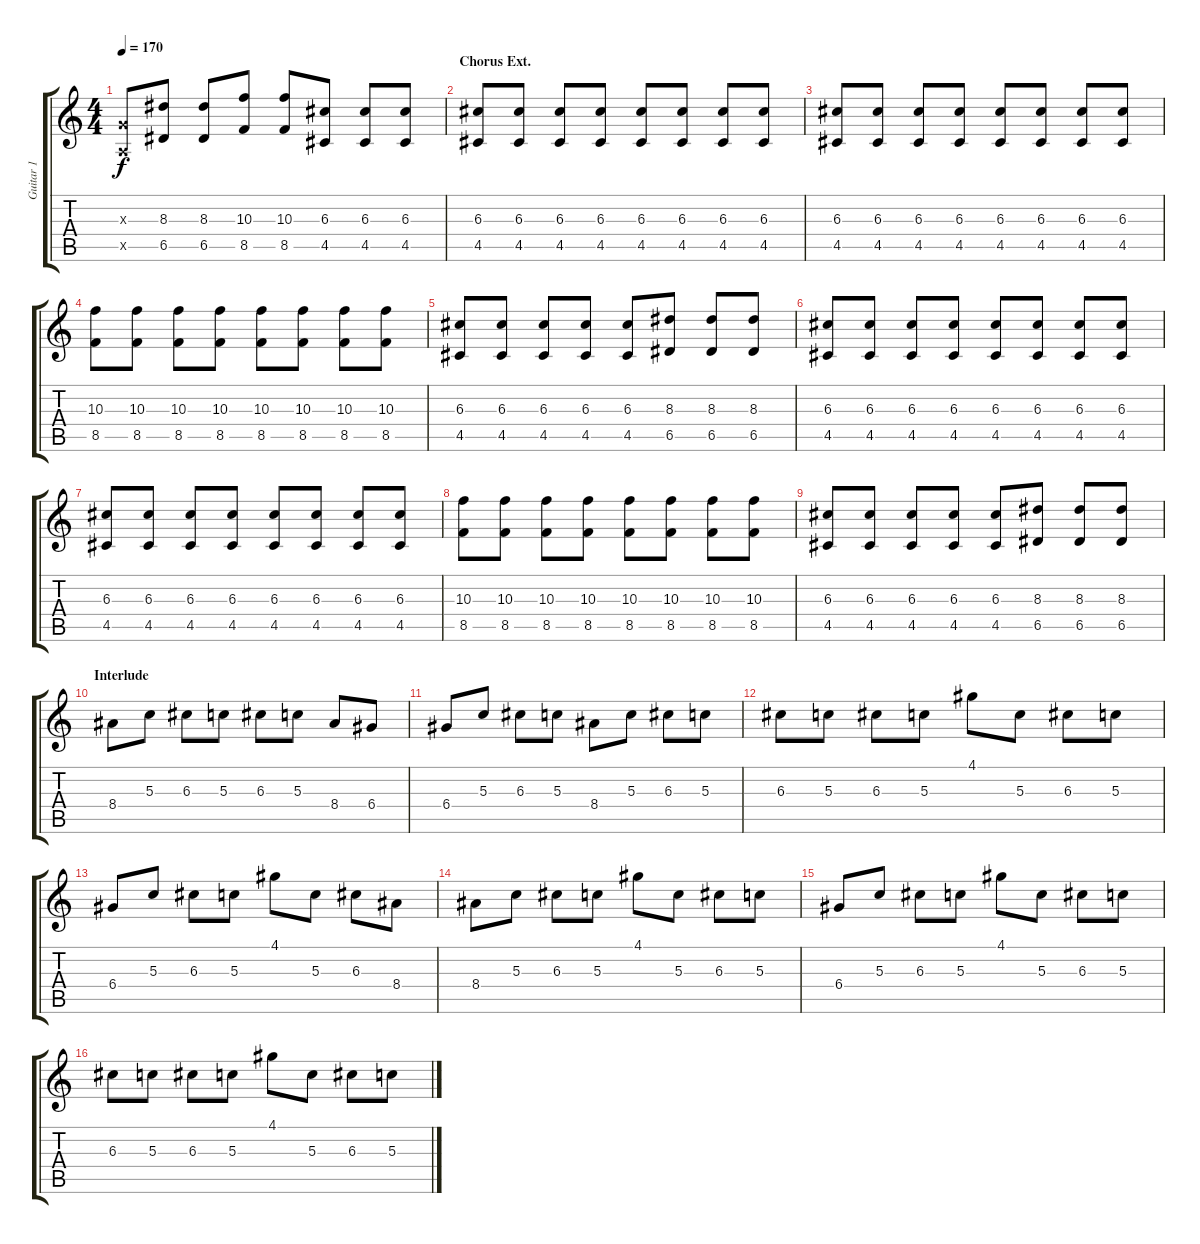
\track ("Guitar 1" "Guitar 1") {instrument distortionguitar}
\staff {score tabs}
\tuning (E4 B3 G3 D3 A2 E2) {hide}
\ts (4 4)
\tempo 170
\clef g2
\ks c
(0.3{x} 0.5{x}).8{dy f} (8.3 6.5).8 (8.3 6.5).8 (10.3 8.5).8 (10.3 8.5).8 (6.3 4.5).8 (6.3 4.5).8 (6.3 4.5).8 |
\section ("" "Chorus Ext.")
(6.3 4.5).8 (6.3 4.5).8 (6.3 4.5).8 (6.3 4.5).8 (6.3 4.5).8 (6.3 4.5).8 (6.3 4.5).8 (6.3 4.5).8 |
(6.3 4.5).8 (6.3 4.5).8 (6.3 4.5).8 (6.3 4.5).8 (6.3 4.5).8 (6.3 4.5).8 (6.3 4.5).8 (6.3 4.5).8 |
(10.3 8.5).8 (10.3 8.5).8 (10.3 8.5).8 (10.3 8.5).8 (10.3 8.5).8 (10.3 8.5).8 (10.3 8.5).8 (10.3 8.5).8 |
(6.3 4.5).8 (6.3 4.5).8 (6.3 4.5).8 (6.3 4.5).8 (6.3 4.5).8 (8.3 6.5).8 (8.3 6.5).8 (8.3 6.5).8 |
(6.3 4.5).8 (6.3 4.5).8 (6.3 4.5).8 (6.3 4.5).8 (6.3 4.5).8 (6.3 4.5).8 (6.3 4.5).8 (6.3 4.5).8 |
(6.3 4.5).8 (6.3 4.5).8 (6.3 4.5).8 (6.3 4.5).8 (6.3 4.5).8 (6.3 4.5).8 (6.3 4.5).8 (6.3 4.5).8 |
(10.3 8.5).8 (10.3 8.5).8 (10.3 8.5).8 (10.3 8.5).8 (10.3 8.5).8 (10.3 8.5).8 (10.3 8.5).8 (10.3 8.5).8 |
(6.3 4.5).8 (6.3 4.5).8 (6.3 4.5).8 (6.3 4.5).8 (6.3 4.5).8 (8.3 6.5).8 (8.3 6.5).8 (8.3 6.5).8 |
\section ("" "Interlude")
8.4.8 5.3.8 6.3.8 5.3.8 6.3.8 5.3.8 8.4.8 6.4.8 |
6.4.8 5.3.8 6.3.8 5.3.8 8.4.8 5.3.8 6.3.8 5.3.8 |
6.3.8 5.3.8 6.3.8 5.3.8 4.1.8 5.3.8 6.3.8 5.3.8 |
6.4.8 5.3.8 6.3.8 5.3.8 4.1.8 5.3.8 6.3.8 8.4.8 |
8.4.8 5.3.8 6.3.8 5.3.8 4.1.8 5.3.8 6.3.8 5.3.8 |
6.4.8 5.3.8 6.3.8 5.3.8 4.1.8 5.3.8 6.3.8 5.3.8 |
6.3.8 5.3.8 6.3.8 5.3.8 4.1.8 5.3.8 6.3.8 5.3.8
